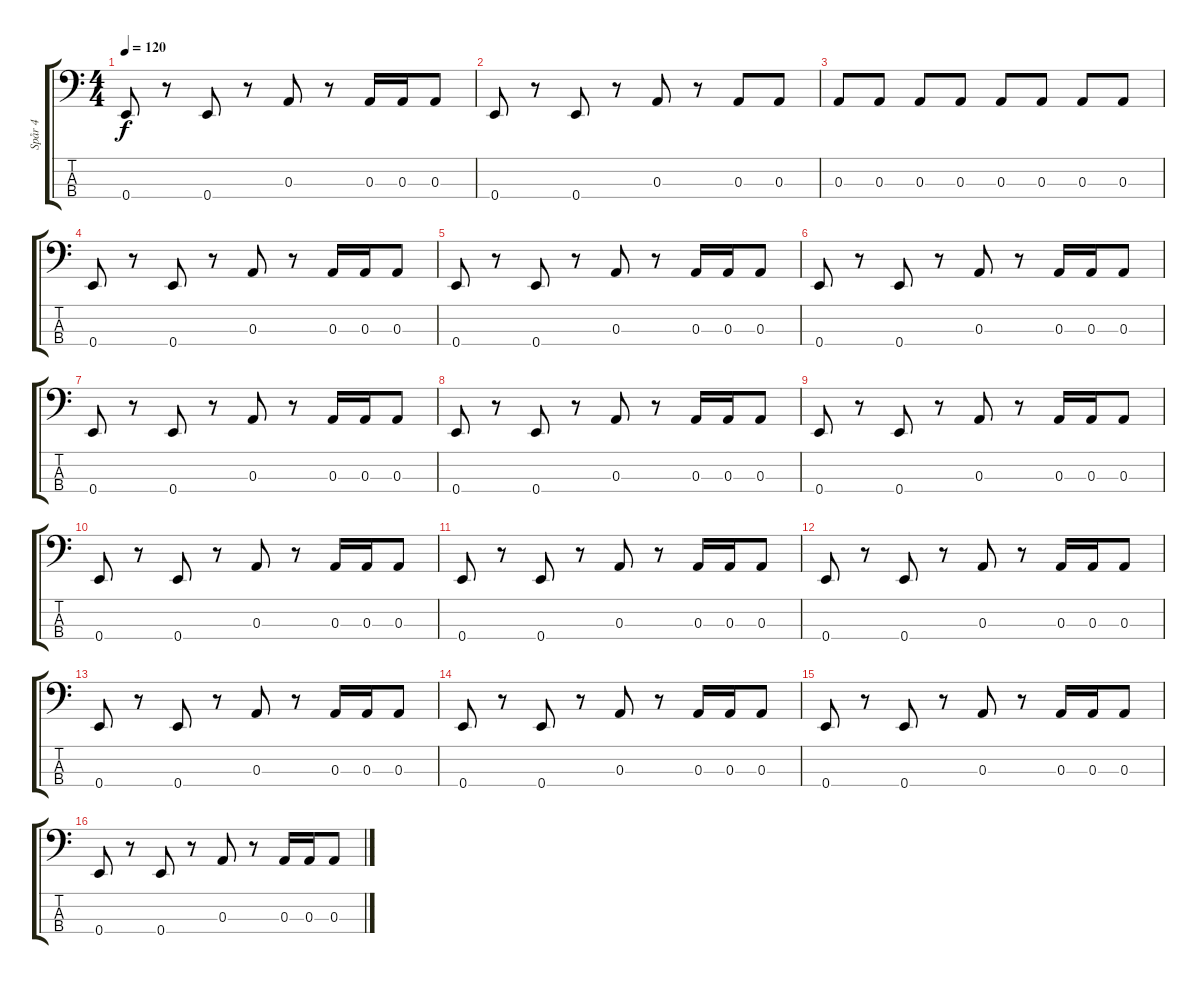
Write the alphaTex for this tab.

\track ("Spår 4" "Spår 4") {instrument electricbasspick}
\staff {score tabs}
\tuning (G2 D2 A1 E1) {hide}
\ts (4 4)
\tempo 120
\clef f4
\ks c
0.4.8{dy f} r.8 0.4.8 r.8 0.3.8 r.8 0.3.16 0.3.16 0.3.8 |
0.4.8 r.8 0.4.8 r.8 0.3.8 r.8 0.3.8 0.3.8 |
0.3.8 0.3.8 0.3.8 0.3.8 0.3.8 0.3.8 0.3.8 0.3.8 |
0.4.8 r.8 0.4.8 r.8 0.3.8 r.8 0.3.16 0.3.16 0.3.8 |
0.4.8 r.8 0.4.8 r.8 0.3.8 r.8 0.3.16 0.3.16 0.3.8 |
0.4.8 r.8 0.4.8 r.8 0.3.8 r.8 0.3.16 0.3.16 0.3.8 |
0.4.8 r.8 0.4.8 r.8 0.3.8 r.8 0.3.16 0.3.16 0.3.8 |
0.4.8 r.8 0.4.8 r.8 0.3.8 r.8 0.3.16 0.3.16 0.3.8 |
0.4.8 r.8 0.4.8 r.8 0.3.8 r.8 0.3.16 0.3.16 0.3.8 |
0.4.8 r.8 0.4.8 r.8 0.3.8 r.8 0.3.16 0.3.16 0.3.8 |
0.4.8 r.8 0.4.8 r.8 0.3.8 r.8 0.3.16 0.3.16 0.3.8 |
0.4.8 r.8 0.4.8 r.8 0.3.8 r.8 0.3.16 0.3.16 0.3.8 |
0.4.8 r.8 0.4.8 r.8 0.3.8 r.8 0.3.16 0.3.16 0.3.8 |
0.4.8 r.8 0.4.8 r.8 0.3.8 r.8 0.3.16 0.3.16 0.3.8 |
0.4.8 r.8 0.4.8 r.8 0.3.8 r.8 0.3.16 0.3.16 0.3.8 |
0.4.8 r.8 0.4.8 r.8 0.3.8 r.8 0.3.16 0.3.16 0.3.8
